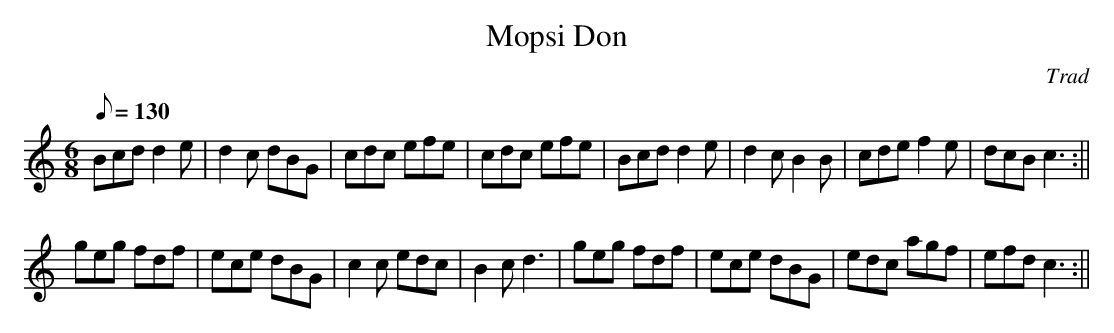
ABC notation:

X:1
T:Mopsi Don
M:6/8
L:1/8
Q:130
C:Trad
K:C
Bcd d2e|d2c dBG|cdc efe|cdc efe|Bcd d2e|d2c B2B|cde f2e|dcB c3:||!
geg fdf|ece dBG|c2c edc|B2c d3|geg fdf|ece dBG|edc agf|efd c3:||
